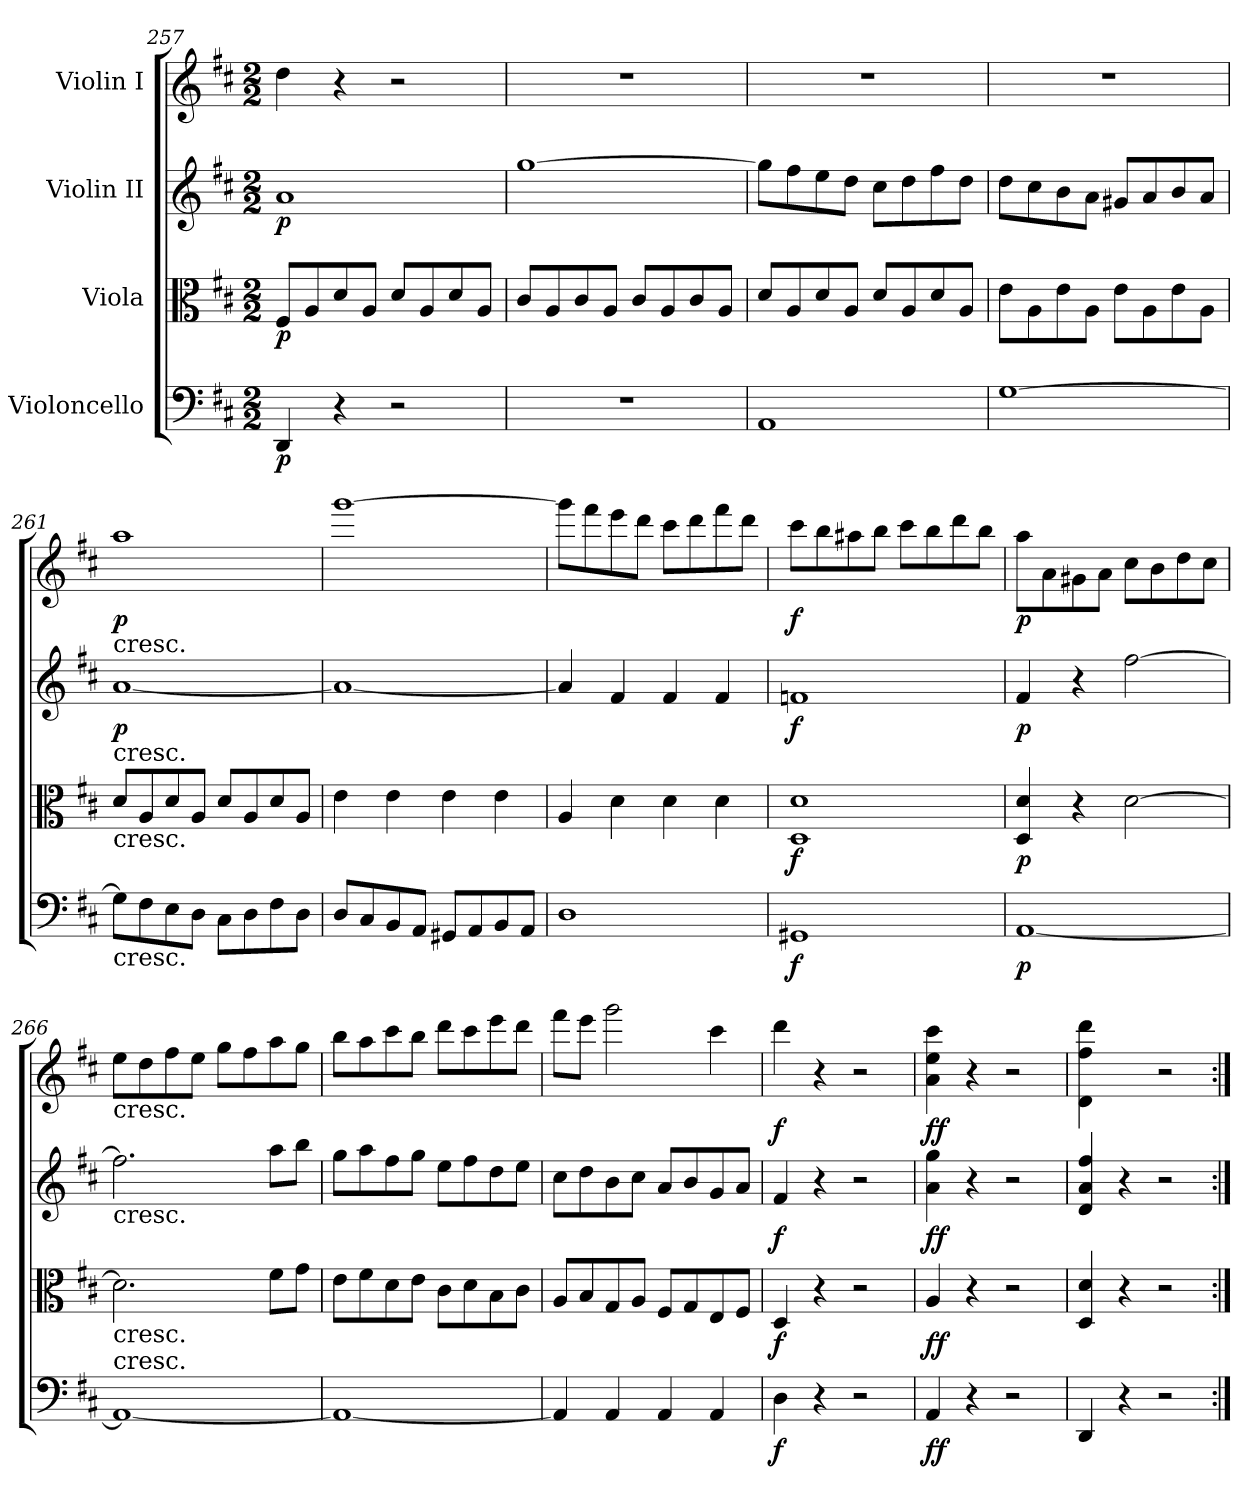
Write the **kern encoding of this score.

**kern	**dynam	**kern	**dynam	**kern	**dynam	**kern	**dynam
*part4	*part4	*part3	*part3	*part2	*part2	*part1	*part1
*staff4	*staff4	*staff3	*staff3	*staff2	*staff2	*staff1	*staff1
*I"Violoncello	*	*I"Viola	*	*I"Violin II	*	*I"Violin I	*
*clefF4	*	*clefC3	*	*clefG2	*	*clefG2	*
*k[f#c#]	*	*k[f#c#]	*	*k[f#c#]	*	*k[f#c#]	*
*M2/2	*	*M2/2	*	*M2/2	*	*M2/2	*
=257	=257	=257	=257	=257	=257	=257	=257
!	!LO:DY:b	!	!LO:DY:b	!	!LO:DY:b	!	!
4DD/	p	8F#/L	p	1a	p	4dd\	.
.	.	8A/	.	.	.	.	.
4r	.	8d/	.	.	.	4r	.
.	.	8A/J	.	.	.	.	.
2r	.	8d/L	.	.	.	2r	.
.	.	8A/	.	.	.	.	.
.	.	8d/	.	.	.	.	.
.	.	8A/J	.	.	.	.	.
=258	=258	=258	=258	=258	=258	=258	=258
1r	.	8c#/L	.	[1gg	.	1r	.
.	.	8A/	.	.	.	.	.
.	.	8c#/	.	.	.	.	.
.	.	8A/J	.	.	.	.	.
.	.	8c#/L	.	.	.	.	.
.	.	8A/	.	.	.	.	.
.	.	8c#/	.	.	.	.	.
.	.	8A/J	.	.	.	.	.
!!LO:PB:g=z
=259	=259	=259	=259	=259	=259	=259	=259
1AA	.	8d/L	.	8gg\L]	.	1r	.
.	.	8A/	.	8ff#\	.	.	.
.	.	8d/	.	8ee\	.	.	.
.	.	8A/J	.	8dd\J	.	.	.
.	.	8d/L	.	8cc#\L	.	.	.
.	.	8A/	.	8dd\	.	.	.
.	.	8d/	.	8ff#\	.	.	.
.	.	8A/J	.	8dd\J	.	.	.
=260	=260	=260	=260	=260	=260	=260	=260
[1G	.	8e\L	.	8dd\L	.	1r	.
.	.	8A\	.	8cc#\	.	.	.
.	.	8e\	.	8b\	.	.	.
.	.	8A\J	.	8a\J	.	.	.
.	.	8e\L	.	8g#X/L	.	.	.
.	.	8A\	.	8a/	.	.	.
.	.	8e\	.	8b/	.	.	.
.	.	8A\J	.	8a/J	.	.	.
=261	=261	=261	=261	=261	=261	=261	=261
!	!	!	!	!	!	!LO:TX:b:t=cresc.	!
!	!	!	!	!LO:TX:b:t=cresc.	!	!	!
!	!	!LO:TX:b:t=cresc.	!	!	!	!	!
!LO:TX:b:t=cresc.	!	!	!	!	!	!	!
!	!	!	!	!	!LO:DY:b	!	!LO:DY:b
8G\L]	.	8d/L	.	[1a	p	1aa	p
8F#\	.	8A/	.	.	.	.	.
8E\	.	8d/	.	.	.	.	.
8D\J	.	8A/J	.	.	.	.	.
8C#\L	.	8d/L	.	.	.	.	.
8D\	.	8A/	.	.	.	.	.
8F#\	.	8d/	.	.	.	.	.
8D\J	.	8A/J	.	.	.	.	.
=262	=262	=262	=262	=262	=262	=262	=262
8D/L	.	4e\	.	1a_	.	[1ggg	.
8C#/	.	.	.	.	.	.	.
8BB/	.	4e\	.	.	.	.	.
8AA/J	.	.	.	.	.	.	.
8GG#X/L	.	4e\	.	.	.	.	.
8AA/	.	.	.	.	.	.	.
8BB/	.	4e\	.	.	.	.	.
8AA/J	.	.	.	.	.	.	.
!!LO:LB:g=z
=263	=263	=263	=263	=263	=263	=263	=263
1D	.	4A/	.	4a/]	.	8ggg\L]	.
.	.	.	.	.	.	8fff#\	.
.	.	4d\	.	4f#/	.	8eee\	.
.	.	.	.	.	.	8ddd\J	.
.	.	4d\	.	4f#/	.	8ccc#\L	.
.	.	.	.	.	.	8ddd\	.
.	.	4d\	.	4f#/	.	8fff#\	.
.	.	.	.	.	.	8ddd\J	.
=264	=264	=264	=264	=264	=264	=264	=264
!	!LO:DY:b	!	!LO:DY:b	!	!LO:DY:b	!	!LO:DY:b
1GG#X	f	1D 1d	f	1fn	f	8ccc#\L	f
.	.	.	.	.	.	8bb\	.
.	.	.	.	.	.	8aa#X\	.
.	.	.	.	.	.	8bb\J	.
.	.	.	.	.	.	8ccc#\L	.
.	.	.	.	.	.	8bb\	.
.	.	.	.	.	.	8ddd\	.
.	.	.	.	.	.	8bb\J	.
=265	=265	=265	=265	=265	=265	=265	=265
!	!LO:DY:b	!	!LO:DY:b	!	!LO:DY:b	!	!LO:DY:b
[1AA	p	4D/ 4d/	p	4f#/	p	8aa\L	p
.	.	.	.	.	.	8a\	.
.	.	4r	.	4r	.	8g#X\	.
.	.	.	.	.	.	8a\J	.
.	.	[2d\	.	[2ff#\	.	8cc#\L	.
.	.	.	.	.	.	8b\	.
.	.	.	.	.	.	8dd\	.
.	.	.	.	.	.	8cc#\J	.
!!LO:PB:g=z
=266	=266	=266	=266	=266	=266	=266	=266
!	!	!	!	!	!	!LO:TX:b:t=cresc.	!
!	!	!	!	!LO:TX:b:t=cresc.	!	!	!
!	!	!LO:TX:b:t=cresc.	!	!	!	!	!
!LO:TX:a:t=cresc.	!	!	!	!	!	!	!
1AA_	.	2.d\]	.	2.ff#\]	.	8ee\L	.
.	.	.	.	.	.	8dd\	.
.	.	.	.	.	.	8ff#\	.
.	.	.	.	.	.	8ee\J	.
.	.	.	.	.	.	8gg\L	.
.	.	.	.	.	.	8ff#\	.
.	.	8f#\L	.	8aa\L	.	8aa\	.
.	.	8g\J	.	8bb\J	.	8gg\J	.
!!LO:LB:g=z
=267	=267	=267	=267	=267	=267	=267	=267
1AA_	.	8e\L	.	8gg\L	.	8bb\L	.
.	.	8f#\	.	8aa\	.	8aa\	.
.	.	8d\	.	8ff#\	.	8ccc#\	.
.	.	8e\J	.	8gg\J	.	8bb\J	.
.	.	8c#\L	.	8ee\L	.	8ddd\L	.
.	.	8d\	.	8ff#\	.	8ccc#\	.
.	.	8B\	.	8dd\	.	8eee\	.
.	.	8c#\J	.	8ee\J	.	8ddd\J	.
=268	=268	=268	=268	=268	=268	=268	=268
4AA/]	.	8A/L	.	8cc#\L	.	8fff#\L	.
.	.	8B/	.	8dd\	.	8eee\J	.
4AA/	.	8G/	.	8b\	.	2ggg\	.
.	.	8A/J	.	8cc#\J	.	.	.
4AA/	.	8F#/L	.	8a/L	.	.	.
.	.	8G/	.	8b/	.	.	.
4AA/	.	8E/	.	8g/	.	4ccc#\	.
.	.	8F#/J	.	8a/J	.	.	.
=269	=269	=269	=269	=269	=269	=269	=269
!	!LO:DY:b	!	!LO:DY:b	!	!LO:DY:b	!	!LO:DY:b
4D\	f	4D/	f	4f#/	f	4ddd\	f
4r	.	4r	.	4r	.	4r	.
2r	.	2r	.	2r	.	2r	.
=270	=270	=270	=270	=270	=270	=270	=270
!	!LO:DY:b	!	!LO:DY:b	!	!LO:DY:b	!	!LO:DY:b
4AA/	ff	4A/	ff	4a\ 4gg\	ff	4a\ 4ee\ 4ccc#\	ff
4r	.	4r	.	4r	.	4r	.
2r	.	2r	.	2r	.	2r	.
=271	=271	=271	=271	=271	=271	=271	=271
4DD/	.	4D/ 4d/	.	4d/ 4a/ 4ff#/	.	4d\ 4ff#\ 4ddd\	.
4r	.	4r	.	4r	.	4ryy	.
2r	.	2r	.	2r	.	2r	.
=:|!	=:|!	=:|!	=:|!	=:|!	=:|!	=:|!	=:|!
*-	*-	*-	*-	*-	*-	*-	*-
